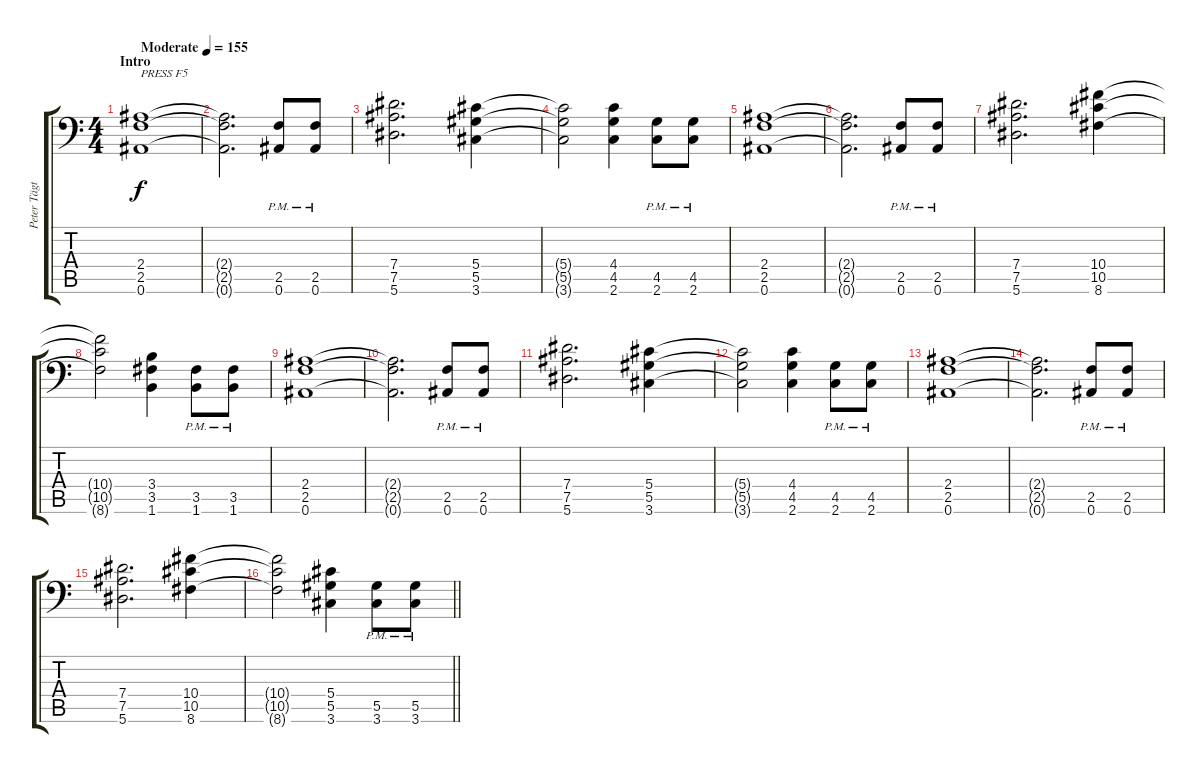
\track ("Peter Tägtgren (Rythm 1)" "Peter Tägt") {instrument distortionguitar}
\staff {score tabs}
\tuning (Bb3 F3 Db3 Ab2 Eb2 Bb1) {hide}
\ts (4 4)
\section ("" "Intro")
\tempo (155 "Moderate")
\clef f4
\ks c
(2.4 2.5 0.6).1{txt "PRESS F5" dy f instrument distortionguitar} |
(2.4{t} 2.5{t} 0.6{t}).2{d} (2.5{pm} 0.6{pm}).8 (2.5{pm} 0.6{pm}).8 |
(7.4 7.5 5.6).2{d} (5.4 5.5 3.6).4 |
(5.4{t} 5.5{t} 3.6{t}).2 (4.4 4.5 2.6).4 (4.5{pm} 2.6{pm}).8 (4.5{pm} 2.6{pm}).8 |
(2.4 2.5 0.6).1 |
(2.4{t} 2.5{t} 0.6{t}).2{d} (2.5{pm} 0.6{pm}).8 (2.5{pm} 0.6{pm}).8 |
(7.4 7.5 5.6).2{d} (10.4 10.5 8.6).4 |
(10.4{t} 10.5{t} 8.6{t}).2 (3.4 3.5 1.6).4 (3.5{pm} 1.6{pm}).8 (3.5{pm} 1.6{pm}).8 |
(2.4 2.5 0.6).1 |
(2.4{t} 2.5{t} 0.6{t}).2{d} (2.5{pm} 0.6{pm}).8 (2.5{pm} 0.6{pm}).8 |
(7.4 7.5 5.6).2{d} (5.4 5.5 3.6).4 |
(5.4{t} 5.5{t} 3.6{t}).2 (4.4 4.5 2.6).4 (4.5{pm} 2.6{pm}).8 (4.5{pm} 2.6{pm}).8 |
(2.4 2.5 0.6).1 |
(2.4{t} 2.5{t} 0.6{t}).2{d} (2.5{pm} 0.6{pm}).8 (2.5{pm} 0.6{pm}).8 |
(7.4 7.5 5.6).2{d} (10.4 10.5 8.6).4 |
\barLineRight lightlight
(10.4{t} 10.5{t} 8.6{t}).2 (5.4 5.5 3.6).4 (5.5{pm} 3.6{pm}).8 (5.5{pm} 3.6{pm}).8
